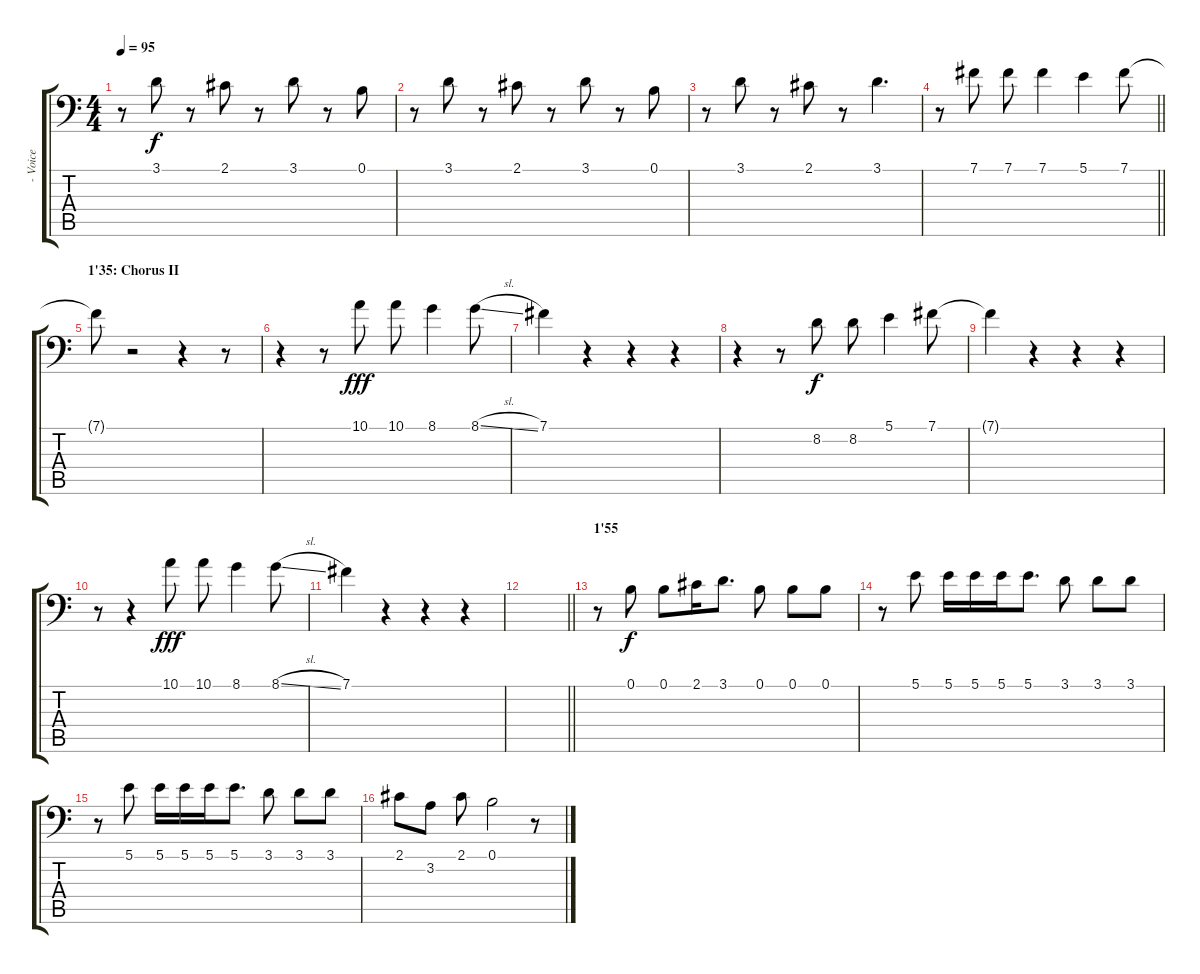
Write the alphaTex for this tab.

\track ("- Voice" "- Voice") {instrument lead2sawtooth}
\staff {score tabs}
\tuning (B3 Gb3 D3 A2 E2 A1) {hide}
\ts (4 4)
\tempo 95
\clef f4
\ks c
r.8{dy f} 3.1.8 r.8 2.1.8 r.8 3.1.8 r.8 0.1.8 |
r.8 3.1.8 r.8 2.1.8 r.8 3.1.8 r.8 0.1.8 |
r.8 3.1.8 r.8 2.1.8 r.8 3.1.4{d} |
\barLineRight lightlight
r.8 7.1.8 7.1.8 7.1.4 5.1.4 7.1.8 |
\section ("" "1'35: Chorus II")
7.1{t}.8 r.2 r.4 r.8 |
r.4 r.8 10.1.8{dy fff} 10.1.8 8.1.4 8.1{sl}.8 |
7.1.4 r.4 r.4 r.4 |
r.4 r.8 8.2.8{dy f} 8.2.8 5.1.4 7.1.8 |
7.1{t}.4 r.4 r.4 r.4 |
r.8 r.4 10.1.8{dy fff} 10.1.8 8.1.4 8.1{sl}.8 |
7.1.4 r.4 r.4 r.4 |
\barLineRight lightlight
|
\section ("" "1'55")
r.8 0.1.8{dy f} 0.1.8 2.1.16 3.1.8{d} 0.1.8 0.1.8 0.1.8 |
r.8 5.1.8 5.1.16 5.1.16 5.1.16 5.1.8{d} 3.1.8 3.1.8 3.1.8 |
r.8 5.1.8 5.1.16 5.1.16 5.1.16 5.1.8{d} 3.1.8 3.1.8 3.1.8 |
2.1.8 3.2.8 2.1.8 0.1.2 r.8
